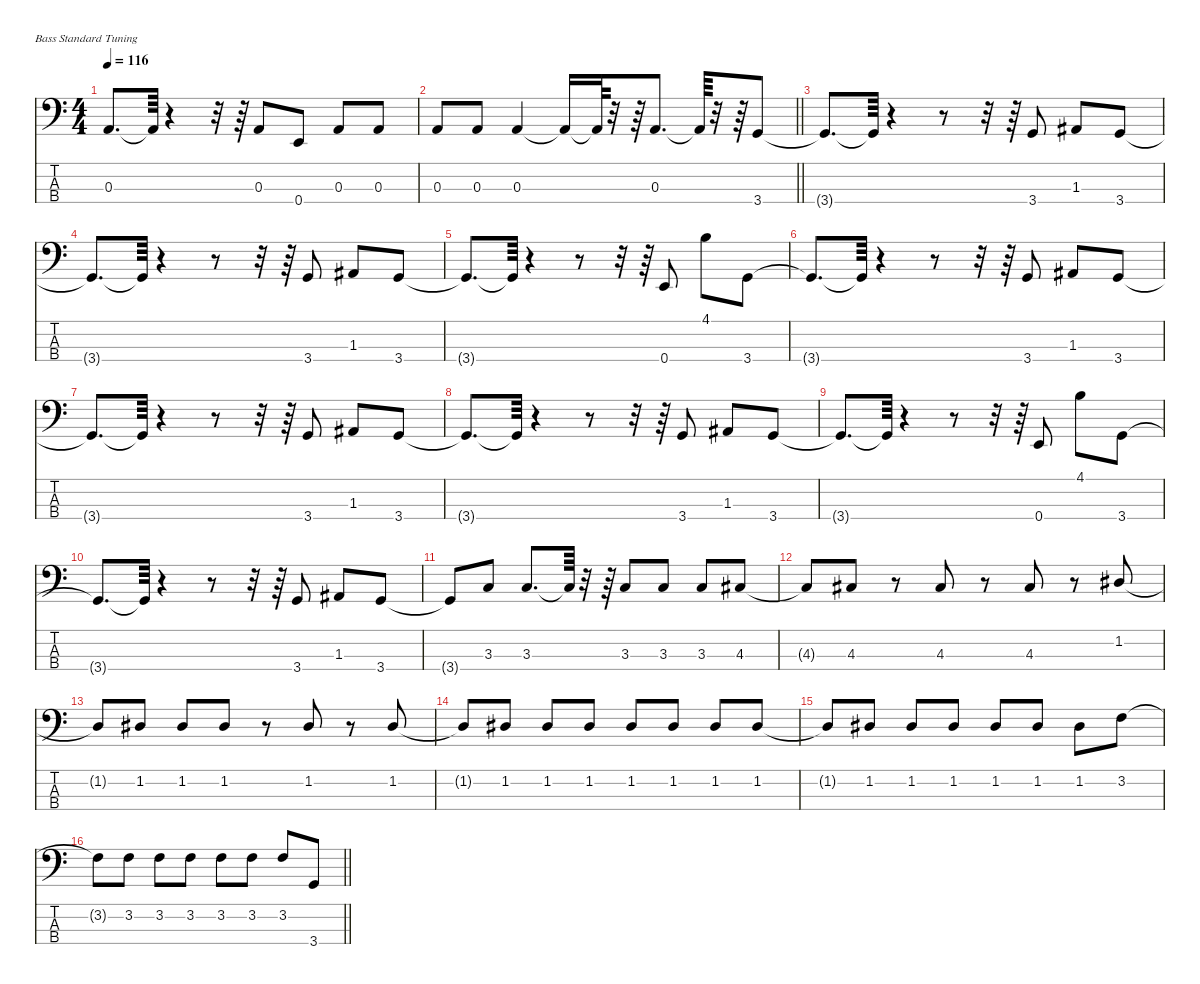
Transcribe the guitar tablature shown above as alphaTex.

\defaultSystemsLayout 4
\hideDynamics
\bracketExtendMode nobrackets
\singleTrackTrackNamePolicy hidden
\multiTrackTrackNamePolicy hidden
\otherSystemsTrackNameOrientation horizontal
\track ("Bass" "el.bs.") {instrument electricbassfinger}
\staff {score tabs}
\tuning (G2 D2 A1 E1)
\ts (4 4)
\tempo 116
\clef f4
\ks c
0.3{t}.8{d dy f beam Up} 0.3{t}.64{beam Up} r.4{beam Up} r.32{beam Up} r.64{beam Up} 0.3.8{beam Up} 0.4.8{beam Up} 0.3.8{beam Up} 0.3.8{beam Up} |
\barLineRight lightlight
0.3.8{beam Up} 0.3.8{beam Up} 0.3.4{beam Up} 0.3{t}.16{beam Up} 0.3{t}.64{beam Up} r.32{beam Up} r.64{beam Up} 0.3.8{d beam Up} 0.3{t}.64{beam Up} r.32{beam Up} r.64{beam Up} 3.4.8{beam Up} |
3.4{t}.8{d beam Up} 3.4{t}.64{beam Up} r.4{beam Up} r.8{beam Up} r.32{beam Up} r.64{beam Up} 3.4.8{beam Up} 1.3{acc #}.8{beam Up} 3.4.8{beam Up} |
3.4{t}.8{d beam Up} 3.4{t}.64{beam Up} r.4{beam Up} r.8{beam Up} r.32{beam Up} r.64{beam Up} 3.4.8{beam Up} 1.3{acc #}.8{beam Up} 3.4.8{beam Up} |
3.4{t}.8{d beam Up} 3.4{t}.64{beam Up} r.4{beam Up} r.8{beam Up} r.32{beam Up} r.64{beam Up} 0.4.8{beam Up} 4.1.8{beam Down} 3.4.8{beam Down} |
3.4{t}.8{d beam Up} 3.4{t}.64{beam Up} r.4{beam Up} r.8{beam Up} r.32{beam Up} r.64{beam Up} 3.4.8{beam Up} 1.3{acc #}.8{beam Up} 3.4.8{beam Up} |
3.4{t}.8{d beam Up} 3.4{t}.64{beam Up} r.4{beam Up} r.8{beam Up} r.32{beam Up} r.64{beam Up} 3.4.8{beam Up} 1.3{acc #}.8{beam Up} 3.4.8{beam Up} |
3.4{t}.8{d beam Up} 3.4{t}.64{beam Up} r.4{beam Up} r.8{beam Up} r.32{beam Up} r.64{beam Up} 3.4.8{beam Up} 1.3{acc #}.8{beam Up} 3.4.8{beam Up} |
3.4{t}.8{d beam Up} 3.4{t}.64{beam Up} r.4{beam Up} r.8{beam Up} r.32{beam Up} r.64{beam Up} 0.4.8{beam Up} 4.1.8{beam Down} 3.4.8{beam Down} |
3.4{t}.8{d beam Up} 3.4{t}.64{beam Up} r.4{beam Up} r.8{beam Up} r.32{beam Up} r.64{beam Up} 3.4.8{beam Up} 1.3{acc #}.8{beam Up} 3.4.8{beam Up} |
3.4{t}.8{beam Up} 3.3.8{beam Up} 3.3.8{d beam Up} 3.3{t}.64{beam Up} r.32{beam Up} r.64{beam Up} 3.3.8{beam Up} 3.3.8{beam Up} 3.3.8{beam Up} 4.3{acc #}.8{beam Up} |
4.3{t acc #}.8{beam Up} 4.3{acc #}.8{beam Up} r.8{beam Up} 4.3{acc #}.8{beam Up} r.8{beam Up} 4.3{acc #}.8{beam Up} r.8{beam Up} 1.2{acc #}.8{beam Up} |
1.2{t acc #}.8{beam Up} 1.2{acc #}.8{beam Up} 1.2{acc #}.8{beam Up} 1.2{acc #}.8{beam Up} r.8{beam Up} 1.2{acc #}.8{beam Up} r.8{beam Up} 1.2{acc #}.8{beam Up} |
1.2{t acc #}.8{beam Up} 1.2{acc #}.8{beam Up} 1.2{acc #}.8{beam Up} 1.2{acc #}.8{beam Up} 1.2{acc #}.8{beam Up} 1.2{acc #}.8{beam Up} 1.2{acc #}.8{beam Up} 1.2{acc #}.8{beam Up} |
1.2{t acc #}.8{beam Up} 1.2{acc #}.8{beam Up} 1.2{acc #}.8{beam Up} 1.2{acc #}.8{beam Up} 1.2{acc #}.8{beam Up} 1.2{acc #}.8{beam Up} 1.2{acc #}.8{beam Down} 3.2.8{beam Down} |
\barLineRight lightlight
3.2{t}.8{beam Down} 3.2.8{beam Down} 3.2.8{beam Down} 3.2.8{beam Down} 3.2.8{beam Down} 3.2.8{beam Down} 3.2.8{beam Up} 3.4.8{beam Up}
